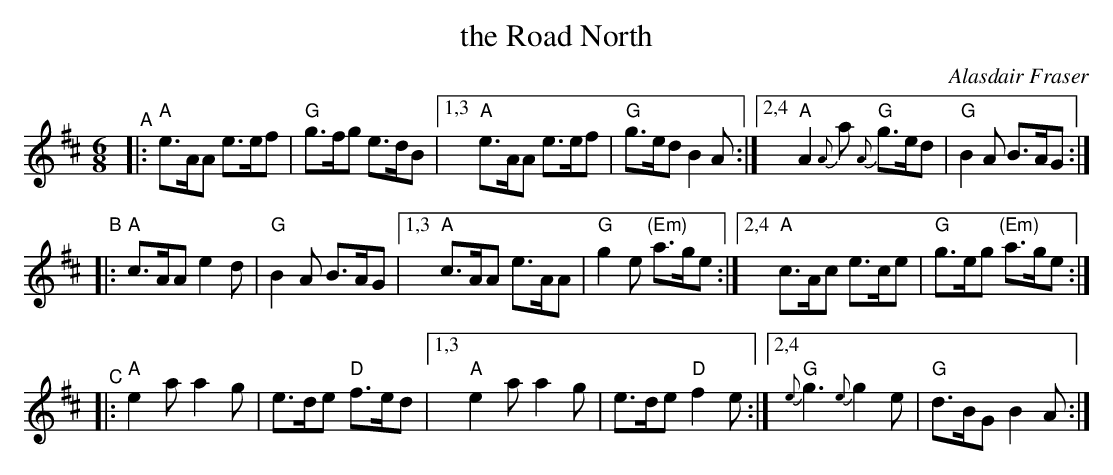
X:1
T: the Road North
C: Alasdair Fraser
L: 1/8
K: Amix
M: 6/8
"^A"|:\
     "A"e>AA e>ef | "G"g>fg e>dB |\
[1,3 "A"e>AA e>ef | "G"g>ed B2A :|\
[2,4 "A"A2{A}a "G"{A}g>ed | "G"B2A B>AG :|
"^B"|:\
     "A"c>AA e2d  | "G"B2A B>AG |\
[1,3 "A"c>AA e>AA | "G"g2e "(Em)"a>ge :|\
[2,4 "A"c>Ac e>ce | "G"g>eg "(Em)"a>ge :|
"^C"|:\
     "A"e2a a2g | e>de "D"f>ed |\
[1,3 "A"e2a a2g | e>de "D"f2e :|\
[2,4 "G"{e}g3 {e}g2e | "G"d>BG B2A :|
